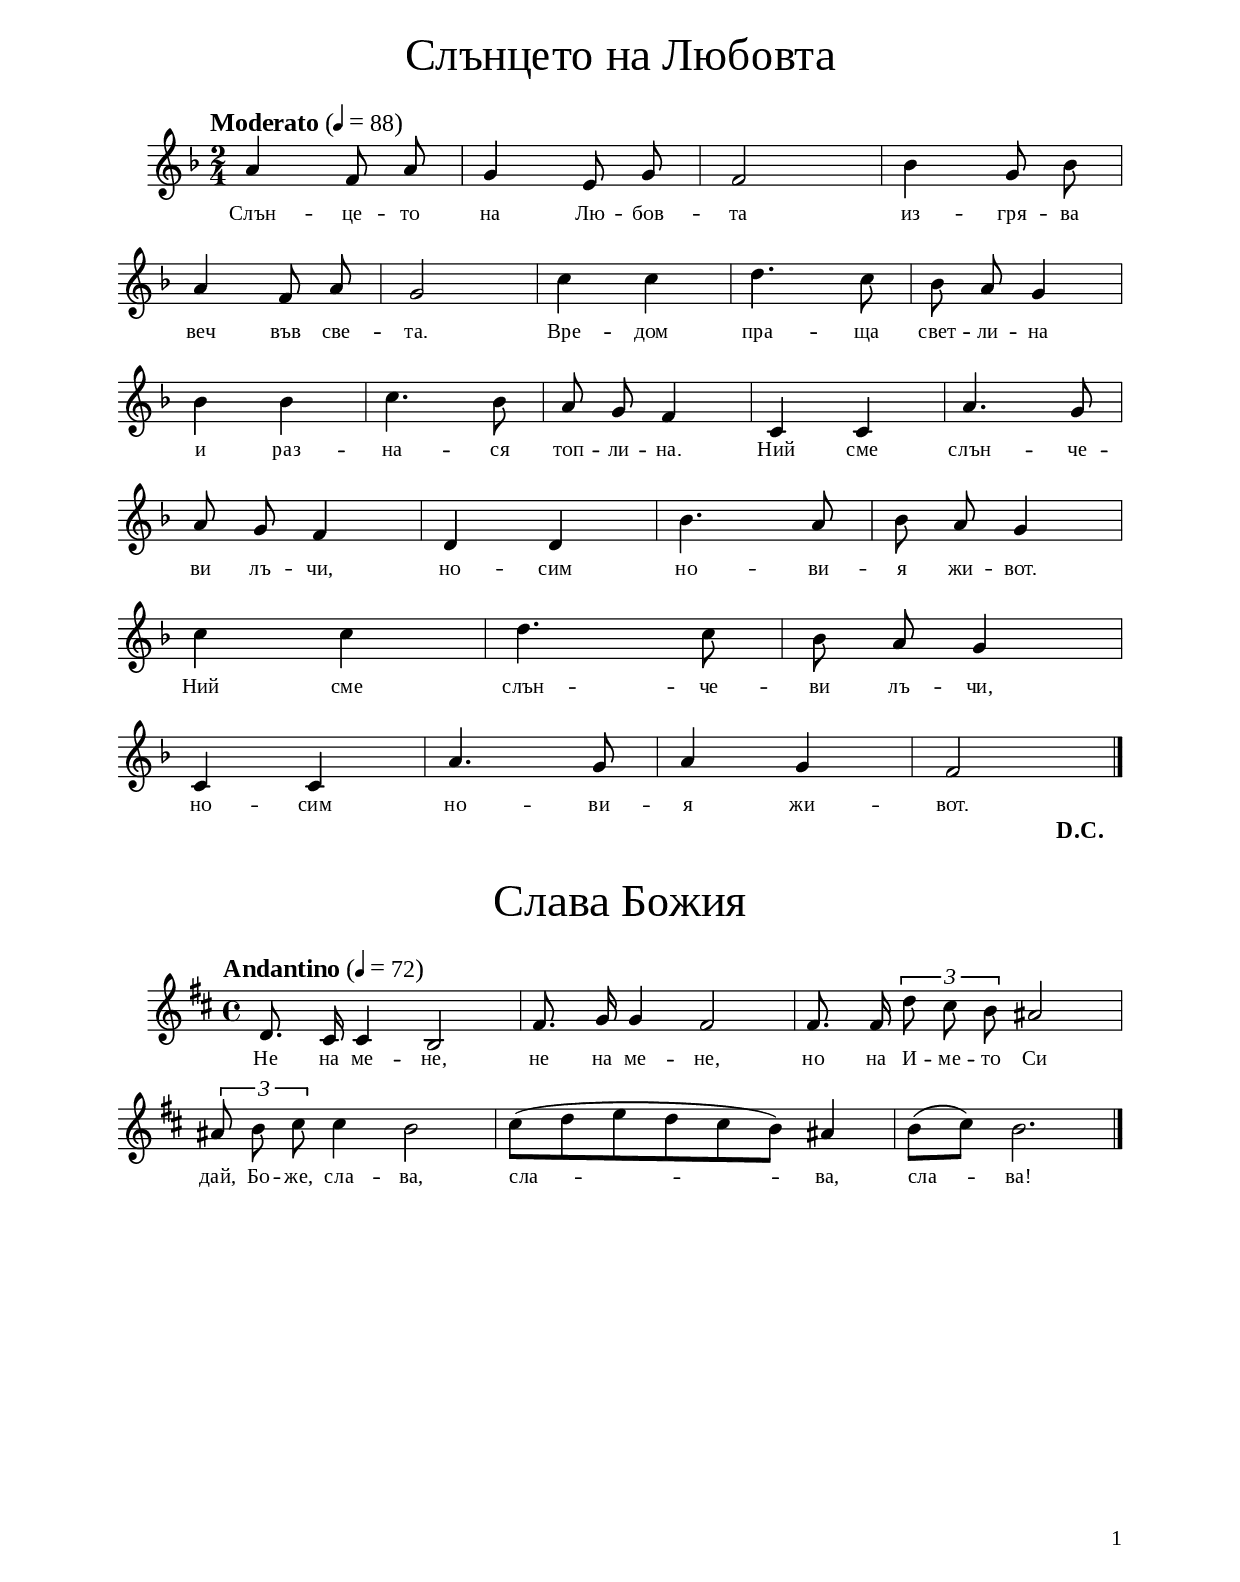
\version "2.24.4"

% include paper part and global functions
\include "include/globals.ily"

\bookpart {
  \label #'ref055_1
  \tocItem \markup "Слънцето на Любовта"
  \include "include/bookpart-paper.ily"
  \score {
    \include "include/score-layout.ily"

    \new Voice \absolute  {
      \clef treble
      \key f \major
      \time 2/4
      \tempoFunc "Moderato" 4 "88"
      \autoBeamOff
      a'4 f'8 a' | g'4 e'8 g' | f'2 | bes'4 g'8 bes' \break | a'4 f'8 a' | g'2  |
      c''4 c'' | d''4. c''8 | bes'8 a' g'4 \break | bes'4 bes'  | c''4. bes'8 | a'8 g' f'4  |
      c'4 c' | a'4. g'8 | \break a'8 g' f'4 |   d'4 d' | bes'4. a'8 | bes'8 a' g'4 | \break
      c''4 c'' | d''4. c''8 |  bes'8 a' g'4 | \break c'4 c' | a'4. g'8 | a'4 g' | f'2 |\break \bar "|."
    }

    \addlyrics {
      Слън -- це -- то на Лю -- бов -- та из -- гря -- ва веч във све -- та.
      Вре -- дом пра -- ща свет -- ли -- на и раз -- на -- ся топ -- ли -- на.
      Ний сме слън -- че -- ви лъ -- чи, но -- сим но -- ви -- я жи -- вот.
      Ний сме слън -- че -- ви лъ -- чи, но -- сим но -- ви -- я жи -- вот.
    }

    \header {
      title = \titleFunc #'ref_desc_3 "Слънцето на Любовта" "Slănceto na Ljubovta"
    }

    \midi{}

  } % score

  \markup \dc-one "D.C."

  \label #'ref053
  \tocItem \markup "Слава Божия"
  \include "include/bookpart-paper.ily"
  \score {
   \include "include/score-layout.ily"
    \new Voice \absolute  {
      \clef treble
      \key b \minor
      \time 4/4
      \tempoFunc "Andantino" 4 "72"
      \autoBeamOff

      d'8. cis'16 cis'4 b2 | fis'8. g'16 g'4 fis'2 | fis'8. fis'16 \tupletUp \tuplet 3/2 {  d''8 cis'' b'8 } ais'2 | \break
      \times 2/3  { ais'8 b' cis''8 } cis''4 b'2 | cis''8 [( d'' e'' d'' cis'' b' )] ais'4 | b'8 [( cis'' )] b'2. \bar "|."
    }

    \addlyrics {
      Не на ме -- не, не на ме -- не, но на И -- ме -- то Си
      дай, Бо -- же, сла -- ва, сла -- ва, сла -- ва!
    }

    \header {
      title = \titleFunc #'ref_desc_3 "Слава Божия" "Slava Božija"
    }

    \midi{}

  } % score


} % bookpart
